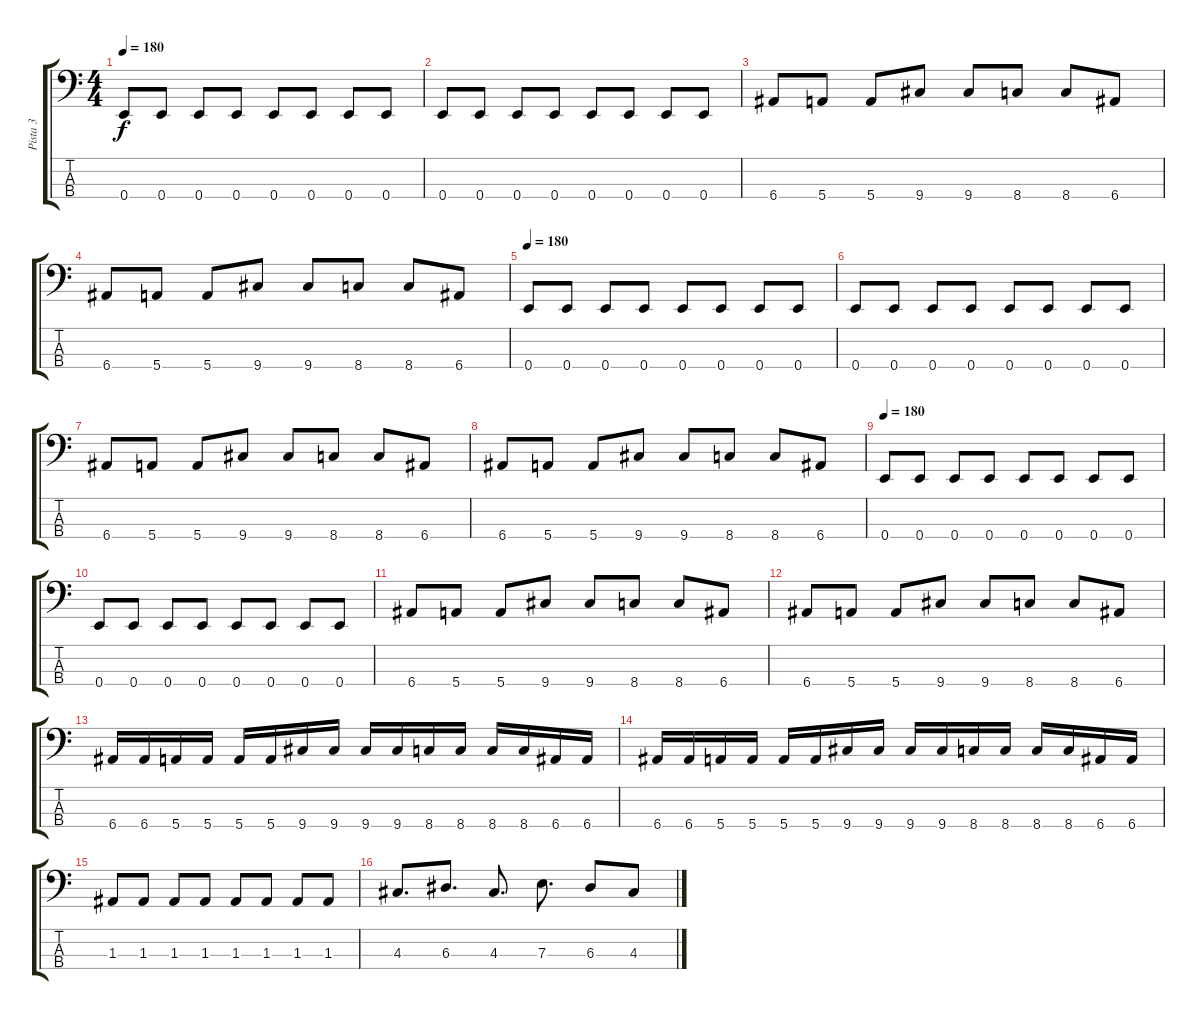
\track ("Pista 3" "Pista 3") {instrument electricbassfinger}
\staff {score tabs}
\tuning (G2 D2 A1 E1) {hide}
\ts (4 4)
\tempo 180
\clef f4
\ks c
0.4.8{dy f} 0.4.8 0.4.8 0.4.8 0.4.8 0.4.8 0.4.8 0.4.8 |
0.4.8 0.4.8 0.4.8 0.4.8 0.4.8 0.4.8 0.4.8 0.4.8 |
6.4.8 5.4.8 5.4.8 9.4.8 9.4.8 8.4.8 8.4.8 6.4.8 |
6.4.8 5.4.8 5.4.8 9.4.8 9.4.8 8.4.8 8.4.8 6.4.8 |
\tempo 180
0.4.8 0.4.8 0.4.8 0.4.8 0.4.8 0.4.8 0.4.8 0.4.8 |
0.4.8 0.4.8 0.4.8 0.4.8 0.4.8 0.4.8 0.4.8 0.4.8 |
6.4.8 5.4.8 5.4.8 9.4.8 9.4.8 8.4.8 8.4.8 6.4.8 |
6.4.8 5.4.8 5.4.8 9.4.8 9.4.8 8.4.8 8.4.8 6.4.8 |
\tempo 180
0.4.8 0.4.8 0.4.8 0.4.8 0.4.8 0.4.8 0.4.8 0.4.8 |
0.4.8 0.4.8 0.4.8 0.4.8 0.4.8 0.4.8 0.4.8 0.4.8 |
6.4.8 5.4.8 5.4.8 9.4.8 9.4.8 8.4.8 8.4.8 6.4.8 |
6.4.8 5.4.8 5.4.8 9.4.8 9.4.8 8.4.8 8.4.8 6.4.8 |
6.4.16 6.4.16 5.4.16 5.4.16 5.4.16 5.4.16 9.4.16 9.4.16 9.4.16 9.4.16 8.4.16 8.4.16 8.4.16 8.4.16 6.4.16 6.4.16 |
6.4.16 6.4.16 5.4.16 5.4.16 5.4.16 5.4.16 9.4.16 9.4.16 9.4.16 9.4.16 8.4.16 8.4.16 8.4.16 8.4.16 6.4.16 6.4.16 |
1.3.8 1.3.8 1.3.8 1.3.8 1.3.8 1.3.8 1.3.8 1.3.8 |
4.3.8{d} 6.3.8{d} 4.3.8{d} 7.3.8{d} 6.3.8 4.3.8
